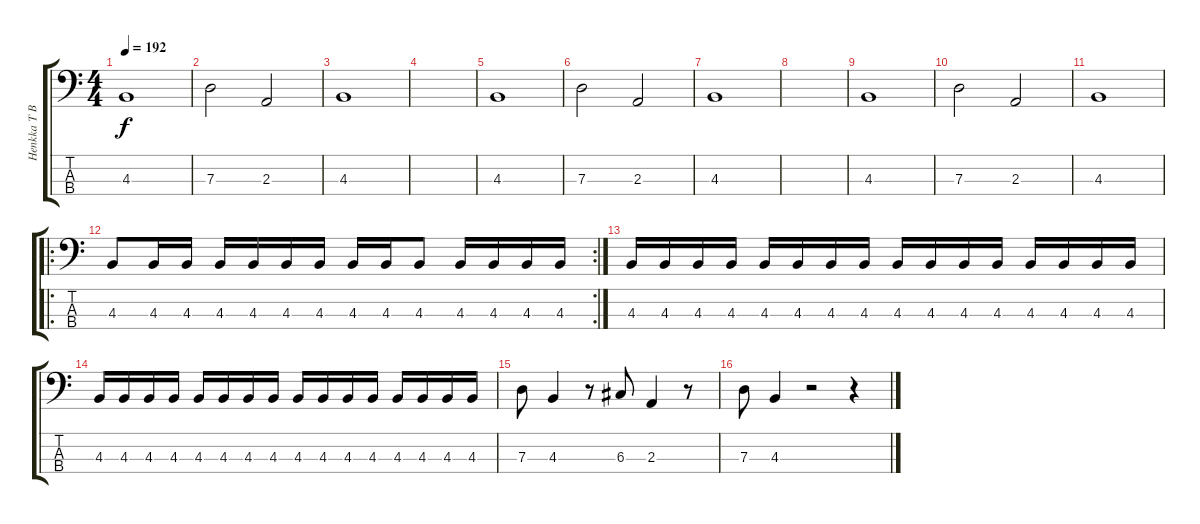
\track ("Henkka T Blacksmith " "Henkka T B") {instrument electricbasspick}
\staff {score tabs}
\tuning (F2 C2 G1 D1) {hide}
\ts (4 4)
\tempo 192
\clef f4
\ks c
4.3.1{dy f} |
7.3.2 2.3.2 |
4.3.1 |
|
4.3.1 |
7.3.2 2.3.2 |
4.3.1 |
|
4.3.1 |
7.3.2 2.3.2 |
4.3.1 |
\ro
\rc 2
4.3.8 4.3.16 4.3.16 4.3.16 4.3.16 4.3.16 4.3.16 4.3.16 4.3.16 4.3.8 4.3.16 4.3.16 4.3.16 4.3.16 |
4.3.16 4.3.16 4.3.16 4.3.16 4.3.16 4.3.16 4.3.16 4.3.16 4.3.16 4.3.16 4.3.16 4.3.16 4.3.16 4.3.16 4.3.16 4.3.16 |
4.3.16 4.3.16 4.3.16 4.3.16 4.3.16 4.3.16 4.3.16 4.3.16 4.3.16 4.3.16 4.3.16 4.3.16 4.3.16 4.3.16 4.3.16 4.3.16 |
7.3.8 4.3.4 r.8 6.3.8 2.3.4 r.8 |
7.3.8 4.3.4 r.2 r.4
